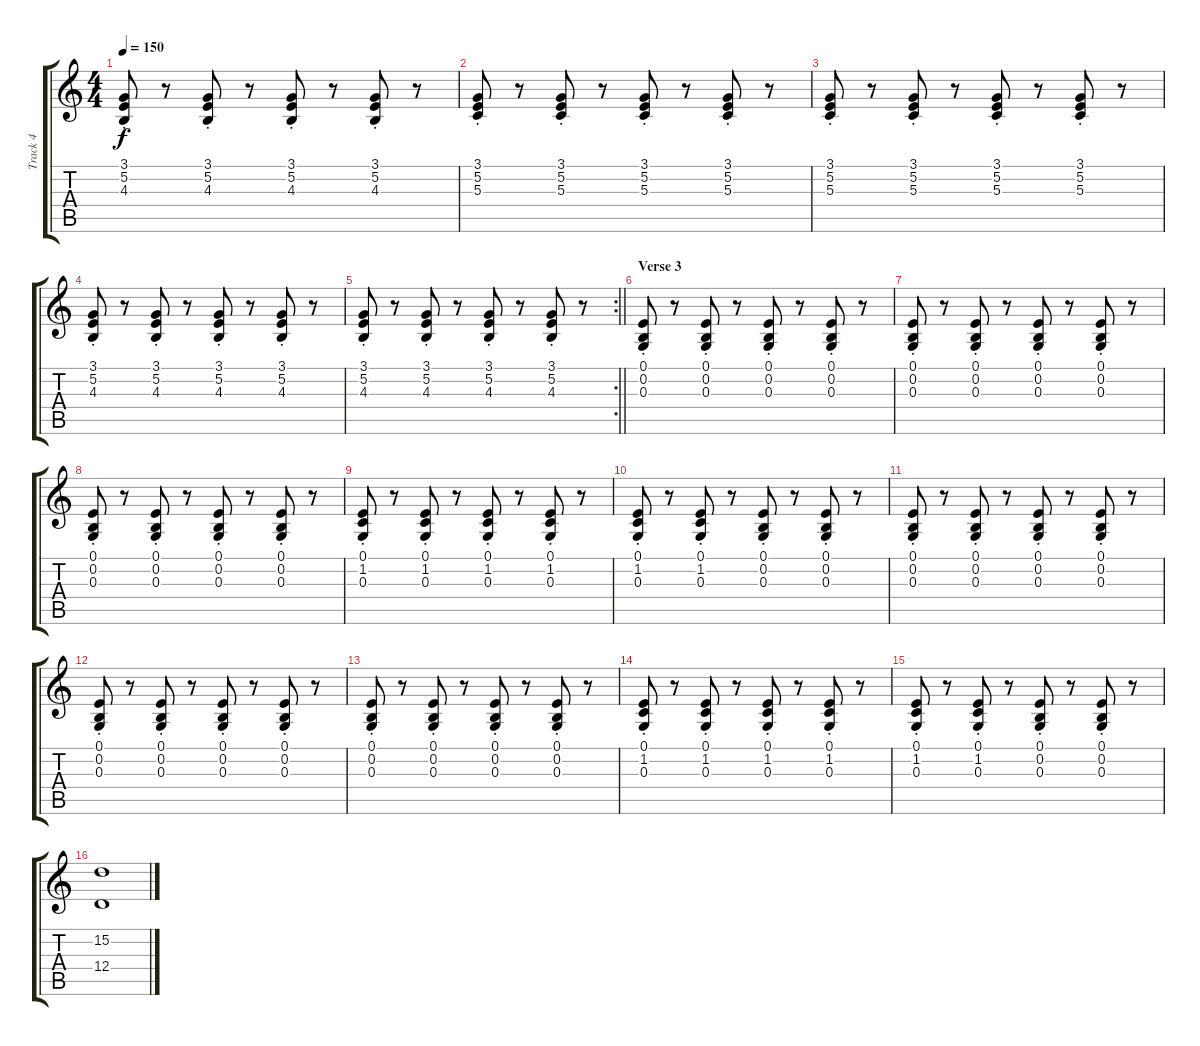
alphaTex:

\track ("Track 4" "Track 4") {instrument synthstrings1}
\staff {score tabs}
\tuning (E4 B3 G3 D3 A2 E2) {hide}
\ts (4 4)
\tempo 150
\clef g2
\ks c
(3.1{st} 5.2{st} 4.3{st}).8{dy f} r.8 (3.1{st} 5.2{st} 4.3{st}).8 r.8 (3.1{st} 5.2{st} 4.3{st}).8 r.8 (3.1{st} 5.2{st} 4.3{st}).8 r.8 |
(3.1{st} 5.2{st} 5.3{st}).8 r.8 (3.1{st} 5.2{st} 5.3{st}).8 r.8 (3.1{st} 5.2{st} 5.3{st}).8 r.8 (3.1{st} 5.2{st} 5.3{st}).8 r.8 |
(3.1{st} 5.2{st} 5.3{st}).8 r.8 (3.1{st} 5.2{st} 5.3{st}).8 r.8 (3.1{st} 5.2{st} 5.3{st}).8 r.8 (3.1{st} 5.2{st} 5.3{st}).8 r.8 |
(3.1{st} 5.2{st} 4.3{st}).8 r.8 (3.1{st} 5.2{st} 4.3{st}).8 r.8 (3.1{st} 5.2{st} 4.3{st}).8 r.8 (3.1{st} 5.2{st} 4.3{st}).8 r.8 |
\rc 2
\barLineRight lightlight
(3.1{st} 5.2{st} 4.3{st}).8 r.8 (3.1{st} 5.2{st} 4.3{st}).8 r.8 (3.1{st} 5.2{st} 4.3{st}).8 r.8 (3.1{st} 5.2{st} 4.3{st}).8 r.8 |
\section ("" "Verse 3")
(0.1{st} 0.2{st} 0.3{st}).8 r.8 (0.1{st} 0.2{st} 0.3{st}).8 r.8 (0.1{st} 0.2{st} 0.3{st}).8 r.8 (0.1{st} 0.2{st} 0.3{st}).8 r.8 |
(0.1{st} 0.2{st} 0.3{st}).8 r.8 (0.1{st} 0.2{st} 0.3{st}).8 r.8 (0.1{st} 0.2{st} 0.3{st}).8 r.8 (0.1{st} 0.2{st} 0.3{st}).8 r.8 |
(0.1{st} 0.2{st} 0.3{st}).8 r.8 (0.1{st} 0.2{st} 0.3{st}).8 r.8 (0.1{st} 0.2{st} 0.3{st}).8 r.8 (0.1{st} 0.2{st} 0.3{st}).8 r.8 |
(0.1{st} 1.2{st} 0.3{st}).8 r.8 (0.1{st} 1.2{st} 0.3{st}).8 r.8 (0.1{st} 1.2{st} 0.3{st}).8 r.8 (0.1{st} 1.2{st} 0.3{st}).8 r.8 |
(0.1{st} 1.2{st} 0.3{st}).8 r.8 (0.1{st} 1.2{st} 0.3{st}).8 r.8 (0.1{st} 0.2{st} 0.3{st}).8 r.8 (0.1{st} 0.2{st} 0.3{st}).8 r.8 |
(0.1{st} 0.2{st} 0.3{st}).8 r.8 (0.1{st} 0.2{st} 0.3{st}).8 r.8 (0.1{st} 0.2{st} 0.3{st}).8 r.8 (0.1{st} 0.2{st} 0.3{st}).8 r.8 |
(0.1{st} 0.2{st} 0.3{st}).8 r.8 (0.1{st} 0.2{st} 0.3{st}).8 r.8 (0.1{st} 0.2{st} 0.3{st}).8 r.8 (0.1{st} 0.2{st} 0.3{st}).8 r.8 |
(0.1{st} 0.2{st} 0.3{st}).8 r.8 (0.1{st} 0.2{st} 0.3{st}).8 r.8 (0.1{st} 0.2{st} 0.3{st}).8 r.8 (0.1{st} 0.2{st} 0.3{st}).8 r.8 |
(0.1{st} 1.2{st} 0.3{st}).8 r.8 (0.1{st} 1.2{st} 0.3{st}).8 r.8 (0.1{st} 1.2{st} 0.3{st}).8 r.8 (0.1{st} 1.2{st} 0.3{st}).8 r.8 |
(0.1{st} 1.2{st} 0.3{st}).8 r.8 (0.1{st} 1.2{st} 0.3{st}).8 r.8 (0.1{st} 0.2{st} 0.3{st}).8 r.8 (0.1{st} 0.2{st} 0.3{st}).8 r.8 |
(15.2 12.4).1{instrument pad4choir}
